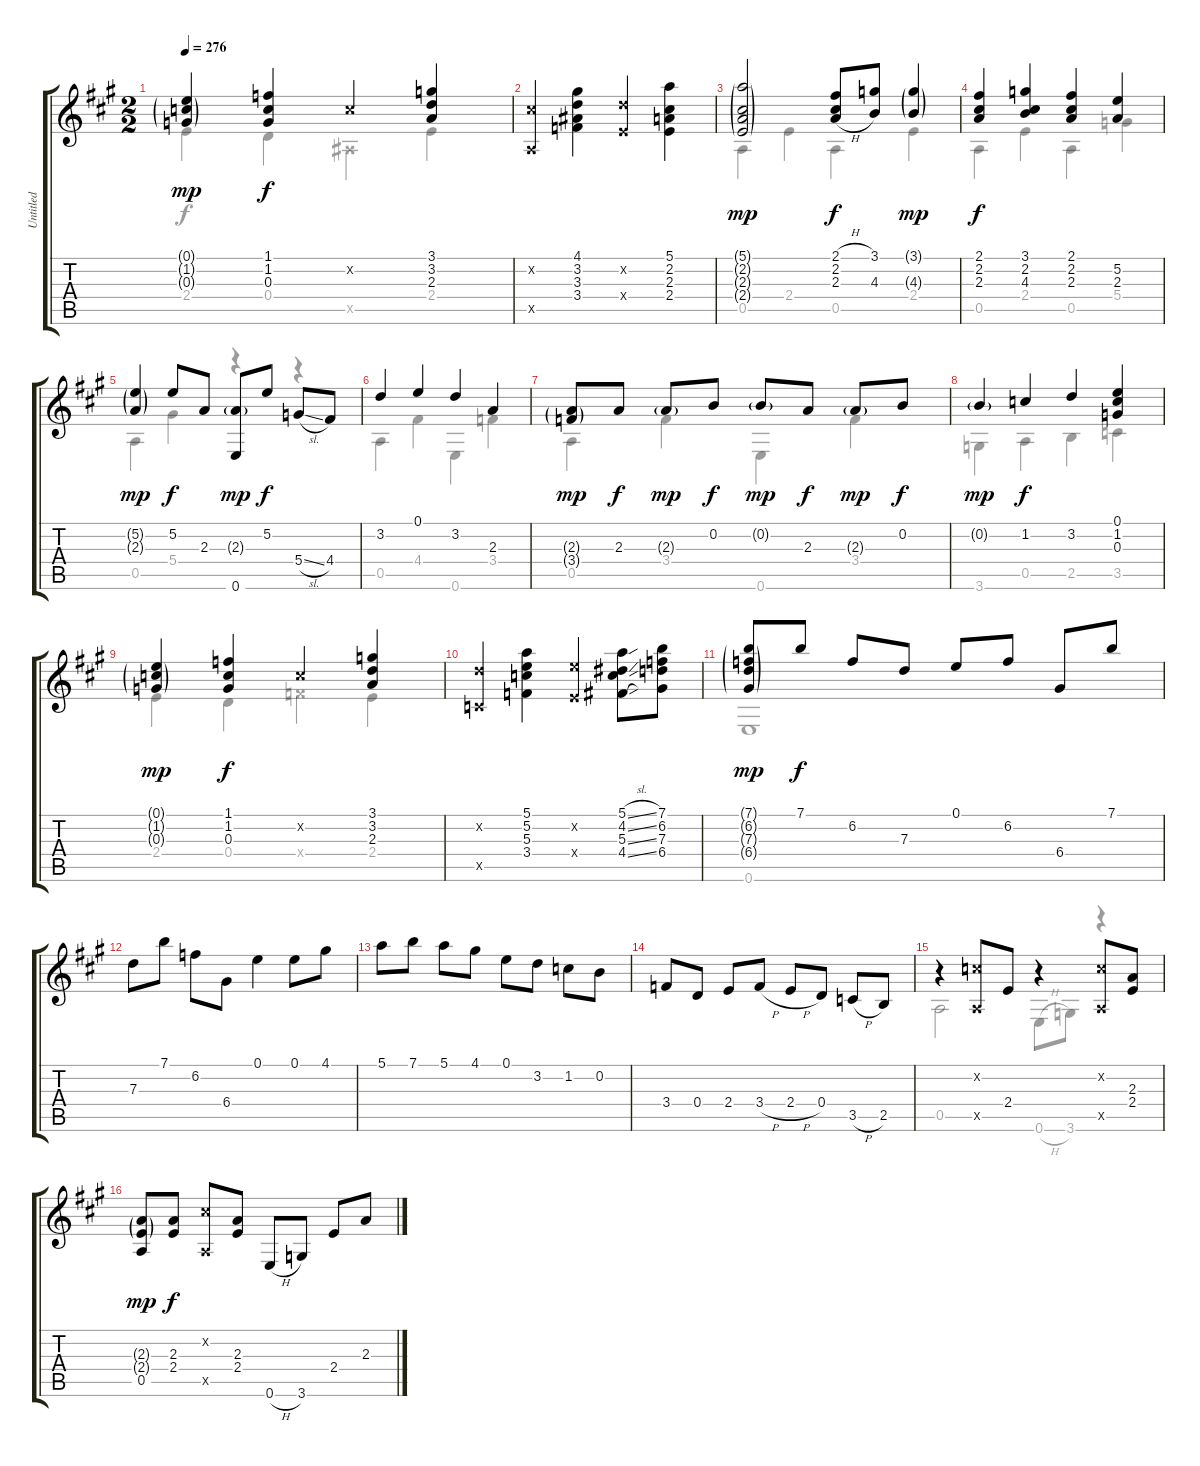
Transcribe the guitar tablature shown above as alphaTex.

\track ("Untitled" "Untitled") {instrument acousticguitarsteel}
\staff {score tabs}
\tuning (E4 B3 G3 D3 A2 E2) {hide}
\voice
\ts (2 2)
\tempo 276
\clef g2
\ks a
(0.1{g} 1.2{g} 0.3{g}).4{dy mp} (1.1 1.2 0.3).4{dy f} 1.2{x}.4 (3.1 3.2 2.3).4 |
(2.2{x} 0.5{x}).4 (4.1 3.2 3.3 3.4).4 (3.2{x} 2.4{x}).4 (5.1 2.2 2.3 2.4).4 |
(5.1{g} 2.2{g} 2.3{g} 2.4{g}).2{dy mp} (2.1{h} 2.2 2.3{h}).8{dy f} (3.1 4.3).8 (3.1{g} 4.3{g}).4{dy mp} |
(2.1 2.2 2.3).4{dy f} (3.1 2.2 4.3).4 (2.1 2.2 2.3).4 (5.2 2.3).4 |
(5.2{g} 2.3{g}).4{dy mp} 5.2.8{dy f} 2.3.8 (2.3{g} 0.6).8{dy mp} 5.2.8{dy f} 5.4{sl}.8 4.4.8 |
3.2.4 0.1.4 3.2.4 2.3.4 |
(2.3{g} 3.4{g}).8{dy mp} 2.3.8{dy f} 2.3{g}.8{dy mp} 0.2.8{dy f} 0.2{g}.8{dy mp} 2.3.8{dy f} 2.3{g}.8{dy mp} 0.2.8{dy f} |
0.2{g}.4{dy mp} 1.2.4{dy f} 3.2.4 (0.1 1.2 0.3).4 |
(0.1{g} 1.2{g} 0.3{g}).4{dy mp} (1.1 1.2 0.3).4{dy f} 1.2{x}.4 (3.1 3.2 2.3).4 |
(3.2{x} 3.5{x}).4 (5.1 5.2 5.3 3.4).4 (5.2{x} 2.4{x}).4 (5.1{sl} 4.2{sl} 5.3{sl} 4.4{sl}).8 (7.1 6.2 7.3 6.4).8 |
(7.1{g} 6.2{g} 7.3{g} 6.4{g}).8{dy mp} 7.1.8{dy f} 6.2.8 7.3.8 0.1.8 6.2.8 6.4.8 7.1.8 |
7.3.8 7.1.8 6.2.8 6.4.8 0.1.4 0.1.8 4.1.8 |
5.1.8 7.1.8 5.1.8 4.1.8 0.1.8 3.2.8 1.2.8 0.2.8 |
3.4.8 0.4.8 2.4.8 3.4{h}.8 2.4{h}.8 0.4.8 3.5{h}.8 2.5.8 |
r.4 (1.2{x} 0.5{x}).8 2.4.8 r.4 (1.2{x} 0.5{x}).8 (2.3 2.4).8 |
(2.3{g} 2.4{g} 0.5).8{dy mp} (2.3 2.4).8{dy f} (2.2{x} 0.5{x}).8 (2.3 2.4).8 0.6{h}.8 3.6.8 2.4.8 2.3.8
\voice
\clef g2
\ottava regular
\simile none
\ks a
2.4.4{dy f} 0.4.4 1.5{x}.4 2.4.4 |
|
0.5.4 2.4.4 0.5.4 2.4.4 |
0.5.4 2.4.4 0.5.4 5.4.4 |
0.5.4 5.4.4 r.4 r.4 |
0.5.4 4.4.4 0.6.4 3.4.4 |
0.5.4 3.4.4 0.6.4 3.4.4 |
3.6.4 0.5.4 2.5.4 3.5.4 |
2.4.4 0.4.4 3.4{x}.4 2.4.4 |
|
0.6.1 |
|
|
|
0.5.2 0.6{h}.8 3.6.8 r.4 |
